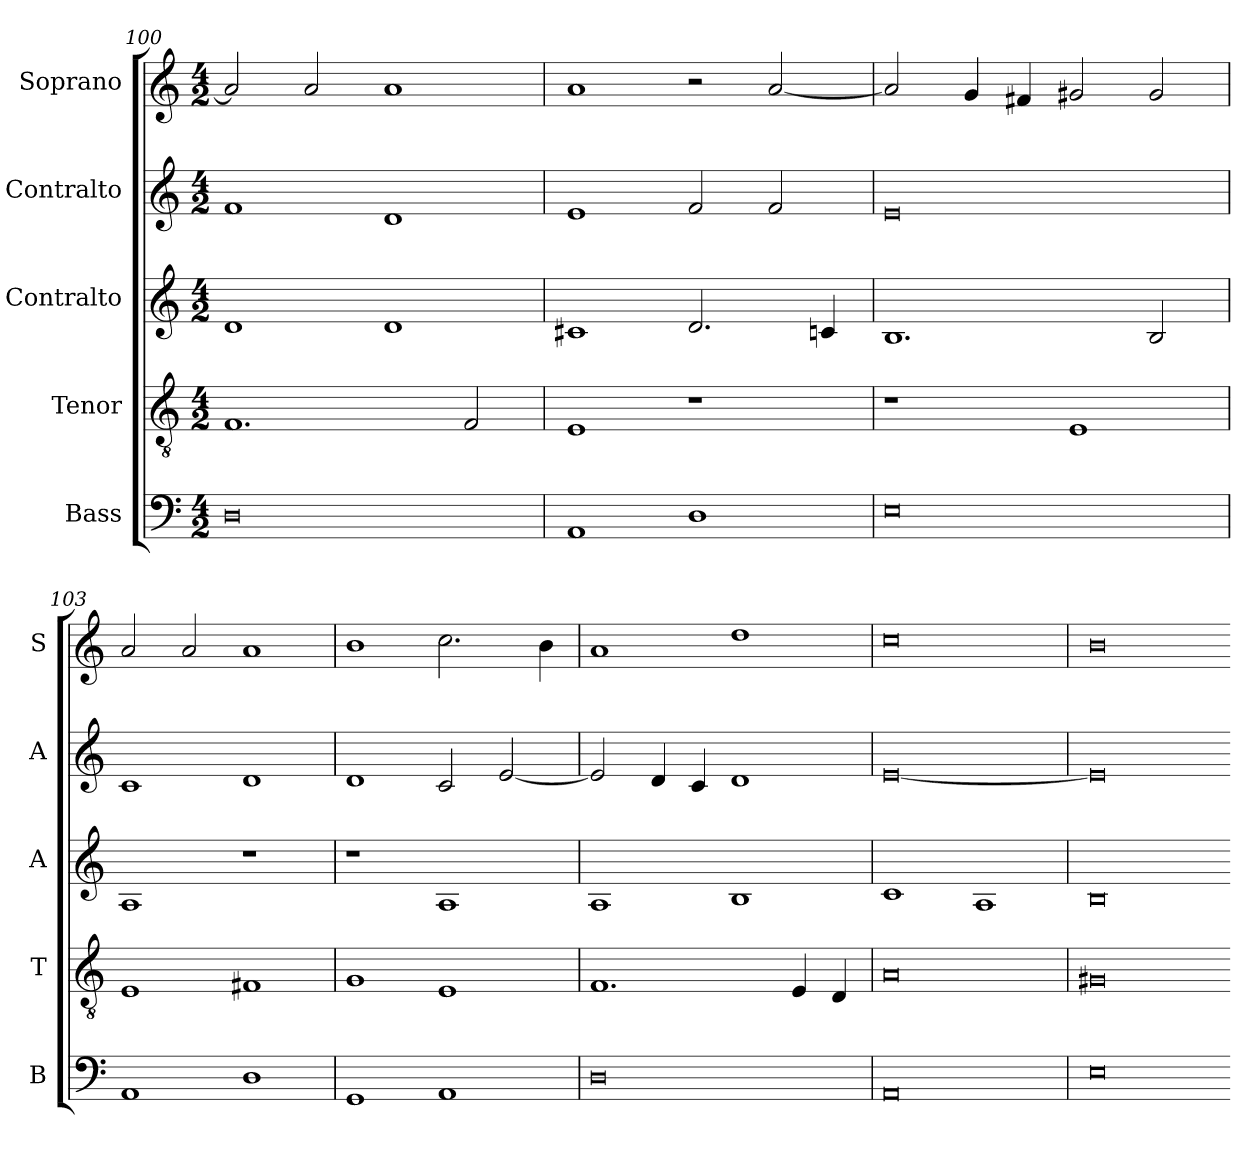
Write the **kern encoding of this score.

**kern	**kern	**kern	**kern	**kern
*part5	*part4	*part3	*part2	*part1
*staff5	*staff4	*staff3	*staff2	*staff1
*I"Bass	*I"Tenor	*I"Contralto	*I"Contralto	*I"Soprano
*I'B	*I'T	*I'A	*I'A	*I'S
*clefF4	*clefGv2	*clefG2	*clefG2	*clefG2
*k[]	*k[]	*k[]	*k[]	*k[]
*E:phr	*E:phr	*E:phr	*E:phr	*E:phr
*M4/2	*M4/2	*M4/2	*M4/2	*M4/2
=100	=100	=100	=100	=100
0D	1.F	1d	1f	2a]
.	.	.	.	2a
.	.	1d	1d	1a
.	2F	.	.	.
=101	=101	=101	=101	=101
1AA	1E	1c#X	1e	1a
1D	1r	2.d	2f	2r
.	.	.	2f	[2a
.	.	4cn	.	.
=102	=102	=102	=102	=102
0E	1r	1.B	0e	2a]
.	.	.	.	4g
.	.	.	.	4f#X
.	1E	.	.	2g#X
.	.	2B	.	2g#
=103	=103	=103	=103	=103
1AA	1E	1A	1c	2a
.	.	.	.	2a
1D	1F#X	1r	1d	1a
=104	=104	=104	=104	=104
1GG	1G	1r	1d	1b
1AA	1E	1A	2c	2.cc
.	.	.	[2e	.
.	.	.	.	4b
=105	=105	=105	=105	=105
0D	1.F	1A	2e]	1a
.	.	.	4d	.
.	.	.	4c	.
.	.	1B	1d	1dd
.	4E	.	.	.
.	4D	.	.	.
=106	=106	=106	=106	=106
0AA	0A	1c	[0e	0cc
.	.	1A	.	.
=107	=107	=107	=107	=107
0E	0G#X	0B	0e]	0b
=-	=-	=-	=-	=-
*-	*-	*-	*-	*-
